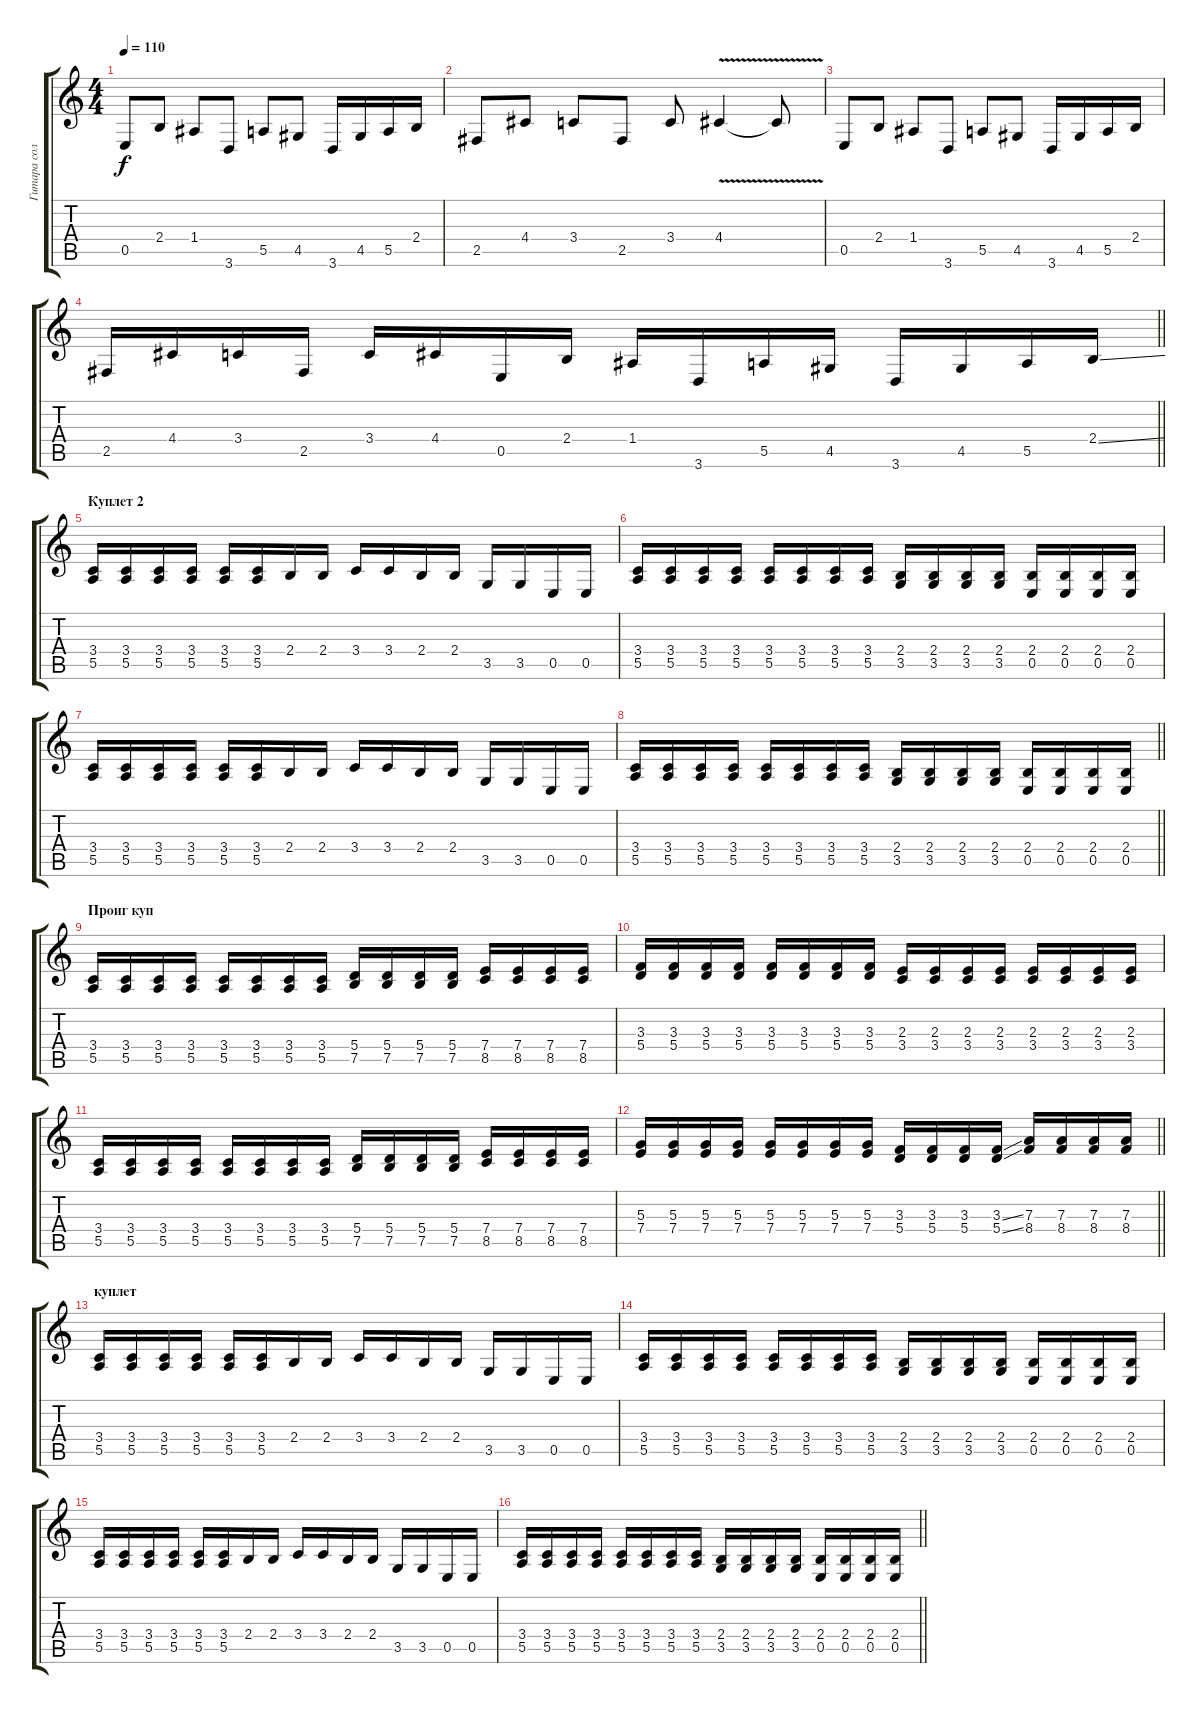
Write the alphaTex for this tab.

\track ("Гитара соло Витя" "Гитара сол") {instrument distortionguitar}
\staff {score tabs}
\tuning (B3 Gb3 D3 A2 E2 B1) {hide}
\ts (4 4)
\tempo 110
\clef g2
\ks c
0.5.8{dy f} 2.4.8 1.4.8 3.6.8 5.5.8 4.5.8 3.6.16 4.5.16 5.5.16 2.4.16 |
2.5.8 4.4.8 3.4.8 2.5.8 3.4.8 4.4{v}.4 4.4{t}.8 |
0.5.8 2.4.8 1.4.8 3.6.8 5.5.8 4.5.8 3.6.16 4.5.16 5.5.16 2.4.16 |
\barLineRight lightlight
2.5.16 4.4.16 3.4.16 2.5.16 3.4.16 4.4.16 0.5.16 2.4.16 1.4.16 3.6.16 5.5.16 4.5.16 3.6.16 4.5.16 5.5.16 2.4{ss}.16 |
\section ("" "Куплет 2")
(3.4 5.5).16 (3.4 5.5).16 (3.4 5.5).16 (3.4 5.5).16 (3.4 5.5).16 (3.4 5.5).16 2.4.16 2.4.16 3.4.16 3.4.16 2.4.16 2.4.16 3.5.16 3.5.16 0.5.16 0.5.16 |
(3.4 5.5).16 (3.4 5.5).16 (3.4 5.5).16 (3.4 5.5).16 (3.4 5.5).16 (3.4 5.5).16 (3.4 5.5).16 (3.4 5.5).16 (2.4 3.5).16 (2.4 3.5).16 (2.4 3.5).16 (2.4 3.5).16 (2.4 0.5).16 (2.4 0.5).16 (2.4 0.5).16 (2.4 0.5).16 |
(3.4 5.5).16 (3.4 5.5).16 (3.4 5.5).16 (3.4 5.5).16 (3.4 5.5).16 (3.4 5.5).16 2.4.16 2.4.16 3.4.16 3.4.16 2.4.16 2.4.16 3.5.16 3.5.16 0.5.16 0.5.16 |
\barLineRight lightlight
(3.4 5.5).16 (3.4 5.5).16 (3.4 5.5).16 (3.4 5.5).16 (3.4 5.5).16 (3.4 5.5).16 (3.4 5.5).16 (3.4 5.5).16 (2.4 3.5).16 (2.4 3.5).16 (2.4 3.5).16 (2.4 3.5).16 (2.4 0.5).16 (2.4 0.5).16 (2.4 0.5).16 (2.4 0.5).16 |
\section ("" "Проиг куп")
(3.4 5.5).16 (3.4 5.5).16 (3.4 5.5).16 (3.4 5.5).16 (3.4 5.5).16 (3.4 5.5).16 (3.4 5.5).16 (3.4 5.5).16 (5.4 7.5).16 (5.4 7.5).16 (5.4 7.5).16 (5.4 7.5).16 (7.4 8.5).16 (7.4 8.5).16 (7.4 8.5).16 (7.4 8.5).16 |
(3.3 5.4).16 (3.3 5.4).16 (3.3 5.4).16 (3.3 5.4).16 (3.3 5.4).16 (3.3 5.4).16 (3.3 5.4).16 (3.3 5.4).16 (2.3 3.4).16 (2.3 3.4).16 (2.3 3.4).16 (2.3 3.4).16 (2.3 3.4).16 (2.3 3.4).16 (2.3 3.4).16 (2.3 3.4).16 |
(3.4 5.5).16 (3.4 5.5).16 (3.4 5.5).16 (3.4 5.5).16 (3.4 5.5).16 (3.4 5.5).16 (3.4 5.5).16 (3.4 5.5).16 (5.4 7.5).16 (5.4 7.5).16 (5.4 7.5).16 (5.4 7.5).16 (7.4 8.5).16 (7.4 8.5).16 (7.4 8.5).16 (7.4 8.5).16 |
\barLineRight lightlight
(5.3 7.4).16 (5.3 7.4).16 (5.3 7.4).16 (5.3 7.4).16 (5.3 7.4).16 (5.3 7.4).16 (5.3 7.4).16 (5.3 7.4).16 (3.3 5.4).16 (3.3 5.4).16 (3.3 5.4).16 (3.3{ss} 5.4{ss}).16 (7.3 8.4).16 (7.3 8.4).16 (7.3 8.4).16 (7.3 8.4).16 |
\section ("" "куплет")
(3.4 5.5).16 (3.4 5.5).16 (3.4 5.5).16 (3.4 5.5).16 (3.4 5.5).16 (3.4 5.5).16 2.4.16 2.4.16 3.4.16 3.4.16 2.4.16 2.4.16 3.5.16 3.5.16 0.5.16 0.5.16 |
(3.4 5.5).16 (3.4 5.5).16 (3.4 5.5).16 (3.4 5.5).16 (3.4 5.5).16 (3.4 5.5).16 (3.4 5.5).16 (3.4 5.5).16 (2.4 3.5).16 (2.4 3.5).16 (2.4 3.5).16 (2.4 3.5).16 (2.4 0.5).16 (2.4 0.5).16 (2.4 0.5).16 (2.4 0.5).16 |
(3.4 5.5).16 (3.4 5.5).16 (3.4 5.5).16 (3.4 5.5).16 (3.4 5.5).16 (3.4 5.5).16 2.4.16 2.4.16 3.4.16 3.4.16 2.4.16 2.4.16 3.5.16 3.5.16 0.5.16 0.5.16 |
\barLineRight lightlight
(3.4 5.5).16 (3.4 5.5).16 (3.4 5.5).16 (3.4 5.5).16 (3.4 5.5).16 (3.4 5.5).16 (3.4 5.5).16 (3.4 5.5).16 (2.4 3.5).16 (2.4 3.5).16 (2.4 3.5).16 (2.4 3.5).16 (2.4 0.5).16 (2.4 0.5).16 (2.4 0.5).16 (2.4 0.5).16
